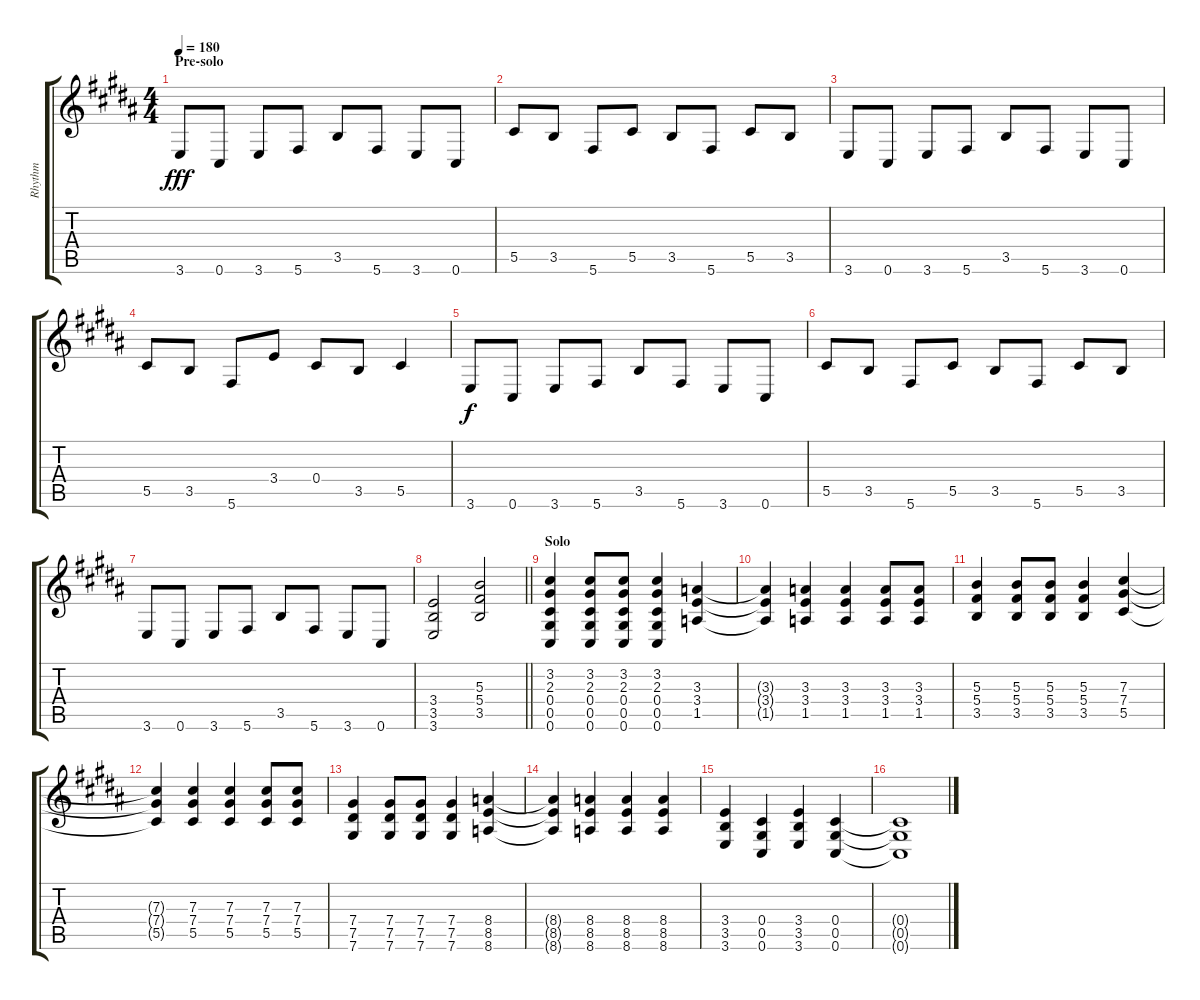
\track ("Rhythm" "Rhythm") {instrument overdrivenguitar}
\staff {score tabs}
\tuning (Eb4 Bb3 Gb3 Db3 Ab2 Db2) {hide}
\ts (4 4)
\section ("" "Pre-solo")
\tempo 180
\clef g2
\ks b
3.6.8{dy fff} 0.6.8 3.6.8 5.6.8 3.5.8 5.6.8 3.6.8 0.6.8 |
5.5.8 3.5.8 5.6.8 5.5.8 3.5.8 5.6.8 5.5.8 3.5.8 |
3.6.8 0.6.8 3.6.8 5.6.8 3.5.8 5.6.8 3.6.8 0.6.8 |
5.5.8 3.5.8 5.6.8 3.4.8 0.4.8 3.5.8 5.5.4 |
3.6.8{dy f} 0.6.8 3.6.8 5.6.8 3.5.8 5.6.8 3.6.8 0.6.8 |
5.5.8 3.5.8 5.6.8 5.5.8 3.5.8 5.6.8 5.5.8 3.5.8 |
3.6.8 0.6.8 3.6.8 5.6.8 3.5.8 5.6.8 3.6.8 0.6.8 |
\barLineRight lightlight
(3.4 3.5 3.6).2 (5.3 5.4 3.5).2 |
\section ("" "Solo")
(3.2 2.3 0.4 0.5 0.6).4 (3.2 2.3 0.4 0.5 0.6).8 (3.2 2.3 0.4 0.5 0.6).8 (3.2 2.3 0.4 0.5 0.6).4 (3.3 3.4 1.5).4 |
(3.3{t} 3.4{t} 1.5{t}).4 (3.3 3.4 1.5).4 (3.3 3.4 1.5).4 (3.3 3.4 1.5).8 (3.3 3.4 1.5).8 |
(5.3 5.4 3.5).4 (5.3 5.4 3.5).8 (5.3 5.4 3.5).8 (5.3 5.4 3.5).4 (7.3 7.4 5.5).4 |
(7.3{t} 7.4{t} 5.5{t}).4 (7.3 7.4 5.5).4 (7.3 7.4 5.5).4 (7.3 7.4 5.5).8 (7.3 7.4 5.5).8 |
(7.4 7.5 7.6).4 (7.4 7.5 7.6).8 (7.4 7.5 7.6).8 (7.4 7.5 7.6).4 (8.4 8.5 8.6).4 |
(8.4{t} 8.5{t} 8.6{t}).4 (8.4 8.5 8.6).4 (8.4 8.5 8.6).4 (8.4 8.5 8.6).4 |
(3.4 3.5 3.6).4 (0.4 0.5 0.6).4 (3.4 3.5 3.6).4 (0.4 0.5 0.6).4 |
(0.4{t} 0.5{t} 0.6{t}).1
